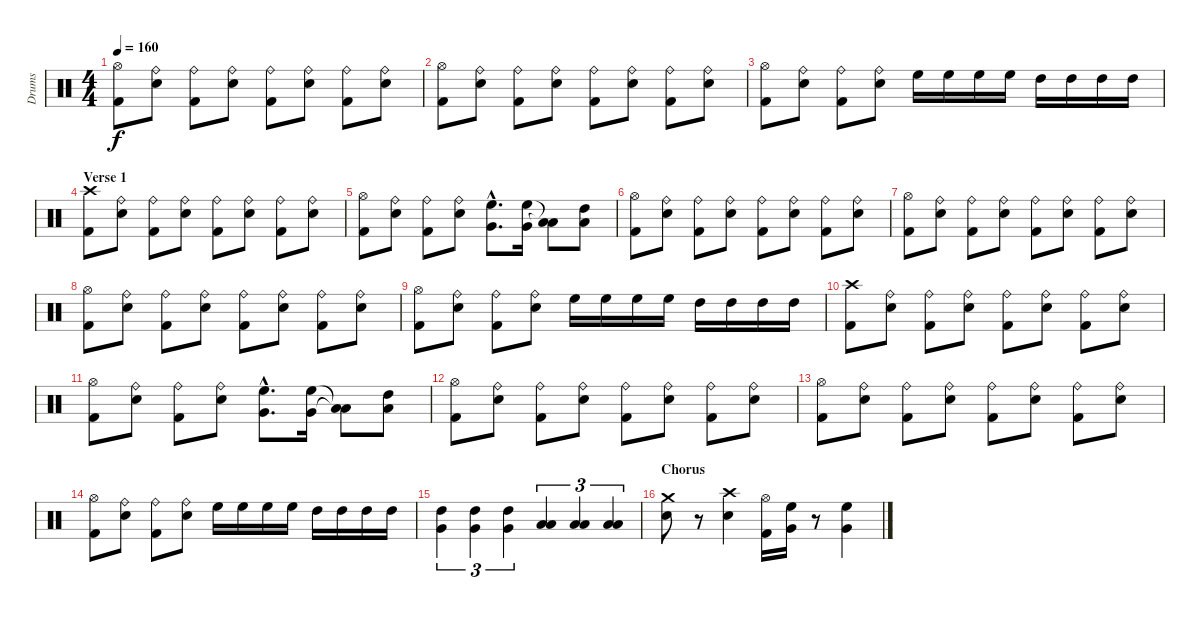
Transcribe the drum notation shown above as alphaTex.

\track ("Drums" "Drums") {instrument percussion}
\staff {score}
\articulation defaults
\ts (4 4)
\tempo 160
\clef neutral
\ks c
("Hi-Hat (open)" "Kick (hit) 2").8{dy f} ("Ride (bell)" "Snare (hit) 2").8 ("Ride (bell)" "Kick (hit) 2").8 ("Ride (bell)" "Snare (hit) 2").8 ("Ride (bell)" "Kick (hit) 2").8 ("Ride (bell)" "Snare (hit) 2").8 ("Ride (bell)" "Kick (hit) 2").8 ("Ride (bell)" "Snare (hit) 2").8 |
("Hi-Hat (open)" "Kick (hit) 2").8 ("Ride (bell)" "Snare (hit) 2").8 ("Ride (bell)" "Kick (hit) 2").8 ("Ride (bell)" "Snare (hit) 2").8 ("Ride (bell)" "Kick (hit) 2").8 ("Ride (bell)" "Snare (hit) 2").8 ("Ride (bell)" "Kick (hit) 2").8 ("Ride (bell)" "Snare (hit) 2").8 |
("Hi-Hat (open)" "Kick (hit) 2").8 ("Ride (bell)" "Snare (hit) 2").8 ("Ride (bell)" "Kick (hit) 2").8 ("Ride (bell)" "Snare (hit) 2").8 "High Floor Tom (hit)".16 "High Floor Tom (hit)".16 "High Floor Tom (hit)".16 "High Floor Tom (hit)".16 "High Tom (hit)".16 "High Tom (hit)".16 "High Tom (hit)".16 "High Tom (hit)".16 |
\section ("" "Verse 1")
("Crash high (hit)" "Kick (hit) 2").8 ("Ride (bell)" "Snare (hit) 2").8 ("Ride (bell)" "Kick (hit) 2").8 ("Ride (bell)" "Snare (hit) 2").8 ("Ride (bell)" "Kick (hit) 2").8 ("Ride (bell)" "Snare (hit) 2").8 ("Ride (bell)" "Kick (hit) 2").8 ("Ride (bell)" "Snare (hit) 2").8 |
("Hi-Hat (open)" "Kick (hit) 2").8 ("Ride (bell)" "Snare (hit) 2").8 ("Ride (bell)" "Kick (hit) 2").8 ("Ride (bell)" "Snare (hit) 2").8 ("High Floor Tom (hit)"{hac} "Very Low Tom (hit)"{hac}).8{d} ("High Floor Tom (hit)" "Very Low Tom (hit)").16 ("Low Floor Tom (hit)"{t} "Low Floor Tom (hit)"{t}).8 ("High Tom (hit)" "Low Floor Tom (hit)").8 |
("Hi-Hat (open)" "Kick (hit) 2").8 ("Ride (bell)" "Snare (hit) 2").8 ("Ride (bell)" "Kick (hit) 2").8 ("Ride (bell)" "Snare (hit) 2").8 ("Ride (bell)" "Kick (hit) 2").8 ("Ride (bell)" "Snare (hit) 2").8 ("Ride (bell)" "Kick (hit) 2").8 ("Ride (bell)" "Snare (hit) 2").8 |
("Hi-Hat (open)" "Kick (hit) 2").8 ("Ride (bell)" "Snare (hit) 2").8 ("Ride (bell)" "Kick (hit) 2").8 ("Ride (bell)" "Snare (hit) 2").8 ("Ride (bell)" "Kick (hit) 2").8 ("Ride (bell)" "Snare (hit) 2").8 ("Ride (bell)" "Kick (hit) 2").8 ("Ride (bell)" "Snare (hit) 2").8 |
("Hi-Hat (open)" "Kick (hit) 2").8 ("Ride (bell)" "Snare (hit) 2").8 ("Ride (bell)" "Kick (hit) 2").8 ("Ride (bell)" "Snare (hit) 2").8 ("Ride (bell)" "Kick (hit) 2").8 ("Ride (bell)" "Snare (hit) 2").8 ("Ride (bell)" "Kick (hit) 2").8 ("Ride (bell)" "Snare (hit) 2").8 |
("Hi-Hat (open)" "Kick (hit) 2").8 ("Ride (bell)" "Snare (hit) 2").8 ("Ride (bell)" "Kick (hit) 2").8 ("Ride (bell)" "Snare (hit) 2").8 "High Floor Tom (hit)".16 "High Floor Tom (hit)".16 "High Floor Tom (hit)".16 "High Floor Tom (hit)".16 "High Tom (hit)".16 "High Tom (hit)".16 "High Tom (hit)".16 "High Tom (hit)".16 |
("Crash high (hit)" "Kick (hit) 2").8 ("Ride (bell)" "Snare (hit) 2").8 ("Ride (bell)" "Kick (hit) 2").8 ("Ride (bell)" "Snare (hit) 2").8 ("Ride (bell)" "Kick (hit) 2").8 ("Ride (bell)" "Snare (hit) 2").8 ("Ride (bell)" "Kick (hit) 2").8 ("Ride (bell)" "Snare (hit) 2").8 |
("Hi-Hat (open)" "Kick (hit) 2").8 ("Ride (bell)" "Snare (hit) 2").8 ("Ride (bell)" "Kick (hit) 2").8 ("Ride (bell)" "Snare (hit) 2").8 ("High Floor Tom (hit)"{hac} "Very Low Tom (hit)"{hac}).8{d} ("High Floor Tom (hit)" "Very Low Tom (hit)").16 ("Low Floor Tom (hit)"{t} "Low Floor Tom (hit)"{t}).8 ("High Tom (hit)" "Low Floor Tom (hit)").8 |
("Hi-Hat (open)" "Kick (hit) 2").8 ("Ride (bell)" "Snare (hit) 2").8 ("Ride (bell)" "Kick (hit) 2").8 ("Ride (bell)" "Snare (hit) 2").8 ("Ride (bell)" "Kick (hit) 2").8 ("Ride (bell)" "Snare (hit) 2").8 ("Ride (bell)" "Kick (hit) 2").8 ("Ride (bell)" "Snare (hit) 2").8 |
("Hi-Hat (open)" "Kick (hit) 2").8 ("Ride (bell)" "Snare (hit) 2").8 ("Ride (bell)" "Kick (hit) 2").8 ("Ride (bell)" "Snare (hit) 2").8 ("Ride (bell)" "Kick (hit) 2").8 ("Ride (bell)" "Snare (hit) 2").8 ("Ride (bell)" "Kick (hit) 2").8 ("Ride (bell)" "Snare (hit) 2").8 |
("Hi-Hat (open)" "Kick (hit) 2").8 ("Ride (bell)" "Snare (hit) 2").8 ("Ride (bell)" "Kick (hit) 2").8 ("Ride (bell)" "Snare (hit) 2").8 "High Floor Tom (hit)".16 "High Floor Tom (hit)".16 "High Floor Tom (hit)".16 "High Floor Tom (hit)".16 "High Tom (hit)".16 "High Tom (hit)".16 "High Tom (hit)".16 "High Tom (hit)".16 |
("High Tom (hit)" "Very Low Tom (hit)").4{tu (3 2)} ("High Tom (hit)" "Very Low Tom (hit)").4{tu (3 2)} ("High Tom (hit)" "Very Low Tom (hit)").4{tu (3 2)} ("Low Tom (hit)" "Low Floor Tom (hit)").4{tu (3 2)} ("Low Tom (hit)" "Low Floor Tom (hit)").4{tu (3 2)} ("Low Tom (hit)" "Low Floor Tom (hit)").4{tu (3 2)} |
\section ("" "Chorus")
("Crash medium (hit)" "Snare (hit) 2").8 r.8 ("Crash high (hit)" "Snare (hit) 2").4 ("Hi-Hat (open)" "Kick (hit) 2").16 ("High Floor Tom (hit)" "Very Low Tom (hit)").16 r.8 ("High Floor Tom (hit)" "Very Low Tom (hit)").4
